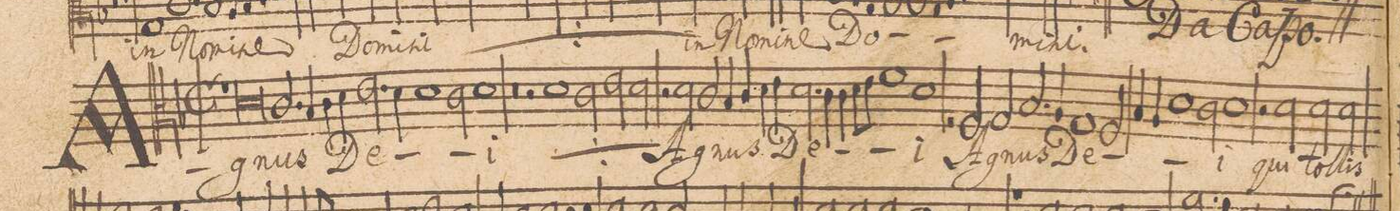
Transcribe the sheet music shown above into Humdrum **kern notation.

**kern	**text
*I"ALTVS.	*
*clefC3	*
*k[b-]	*
*met(C|)	*
*M2/1	*
1rg	.
0d	A-
=2-	=2-
2.c/	-gnus
4B-/	.
=3-	=3-
4c\	De-
4d\	.
*2\right	*
2.e\	.
4d\	.
1d\	.
=4-	=4-
2c\	.
1d	-i
=5-	=5-
0r	.
=6-	=6-
2r	.
*	*ij
1d\	A-
2c\	-gnus
=7-	=7-
2e\	De-
2d\	-i
*	*Xij
2r	.
2d\	A-
=8-	=8-
2c\	.
4B-/	-gnus
4c/	.
4d\	.
4e\	.
2.d\	De-
=9-	=9-
4c\	.
4c\	.
8d\L	.
8e\J	.
1f	.
=10-	=10-
1d	-i
2rF	.
2F/	A-
=11-	=11-
2G/	.
2.B-/	-gnus
4A/	.
1G/	De-
=12-	=12-
2F/	.
4B-/	.
4A/	.
1d\	.
=13-	=13-
2c\	.
1d	-i
=14-	=14-
2r	.
2d\	qui
2d\	tol-
2d\	-lis
=15-	=15-
*-	*-
